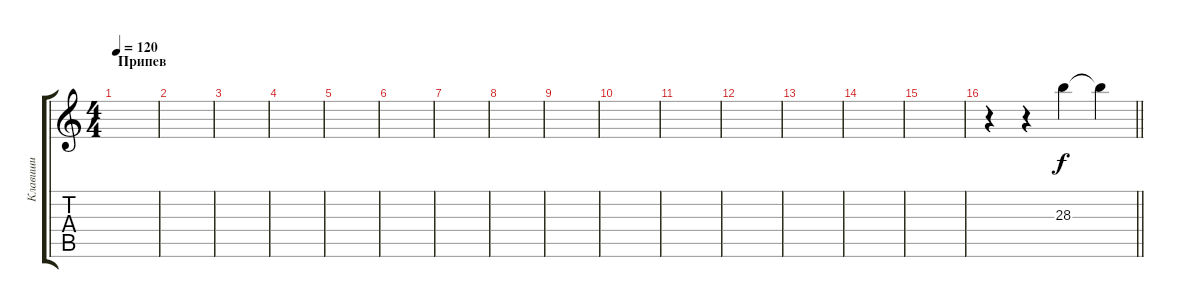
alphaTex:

\track ("Клавиши" "Клавиши") {instrument brightacousticpiano}
\staff {score tabs}
\tuning (E4 B3 G3 D3 A2 E2) {hide}
\ts (4 4)
\section ("" "Припев")
\tempo 120
\clef g2
\ks c
|
|
|
|
|
|
|
|
|
|
|
|
|
|
|
\barLineRight lightlight
r.4 r.4 28.3.4 28.3{t}.4
